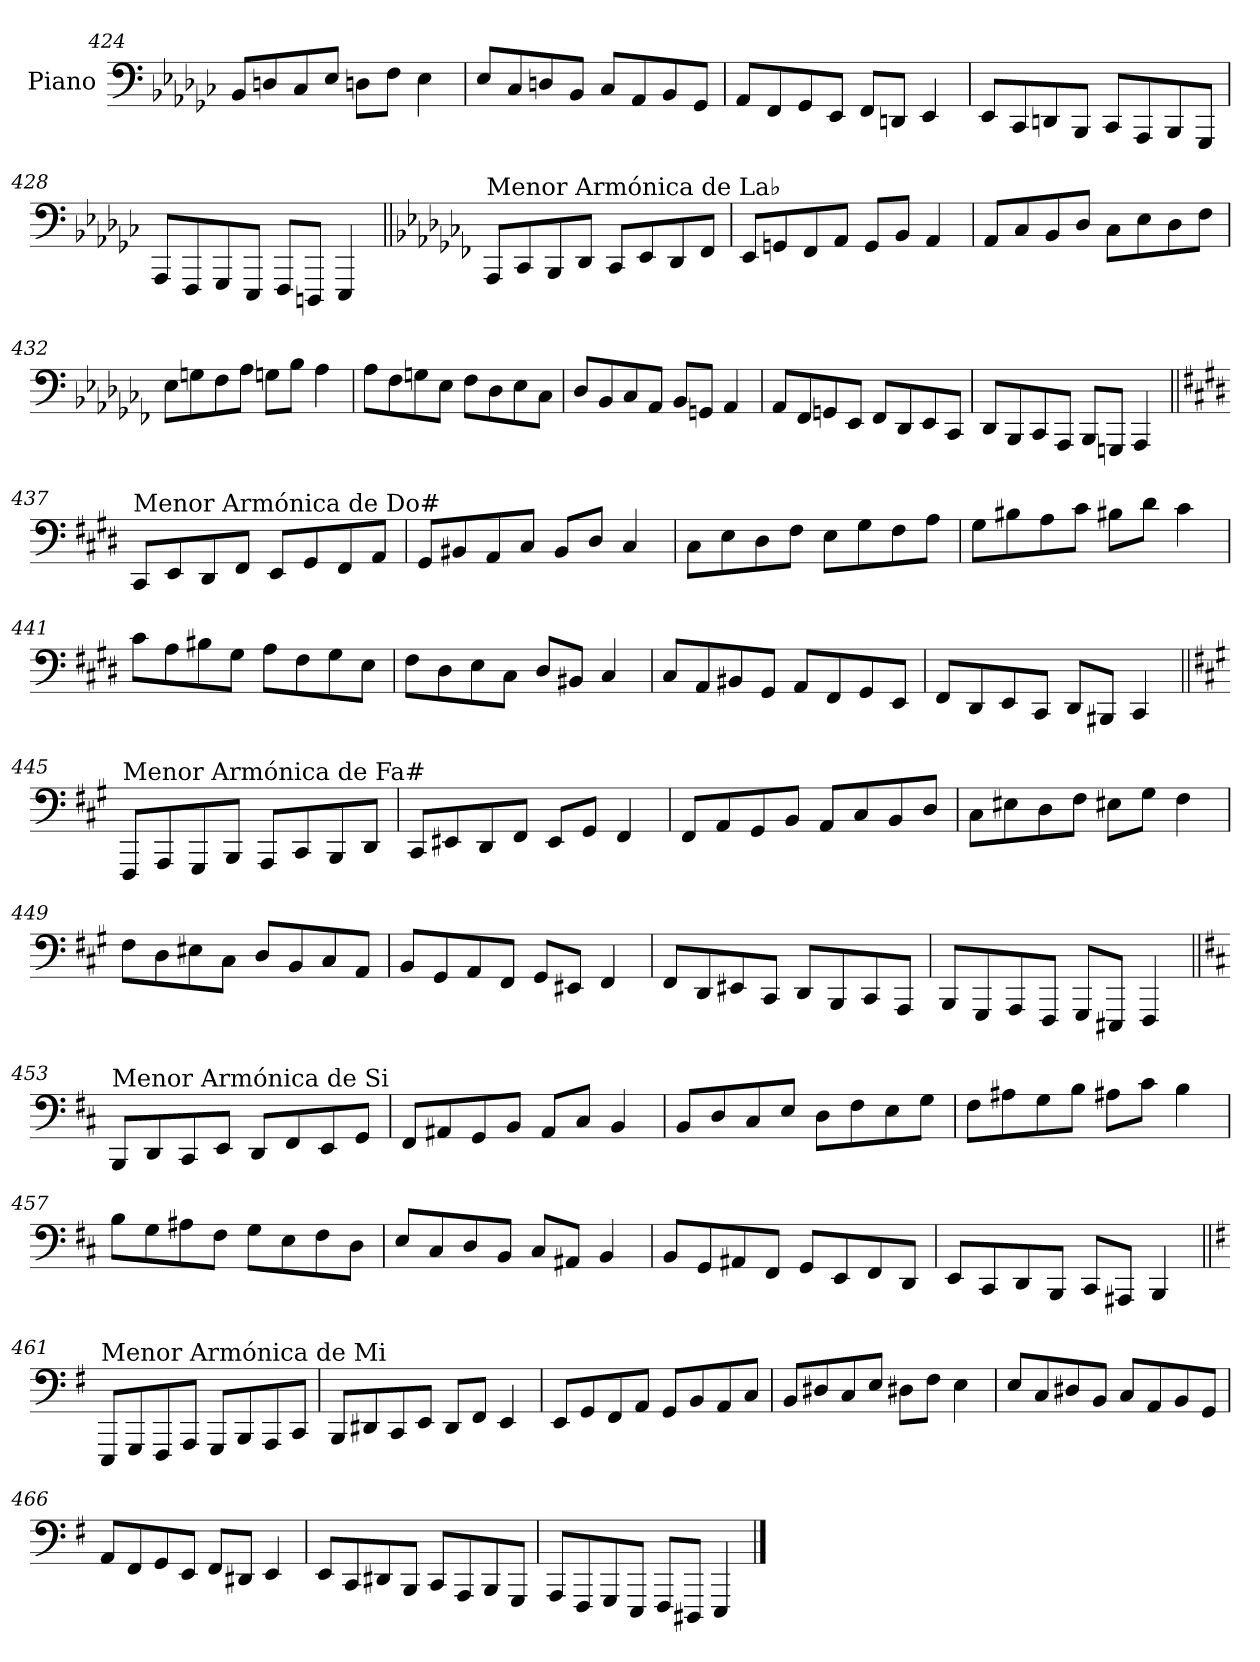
**kern
*part1
*staff1
*I"Piano
*I'Pno.
*clefF4
*k[b-e-a-d-g-c-]
=424
8BB-/L
8Dn/
8C-/
8E-/J
8Dn\L
8F\J
4E-\
!!LO:LB:g=z
=425
8E-/L
8C-/
8Dn/
8BB-/J
8C-/L
8AA-/
8BB-/
8GG-/J
=426
8AA-/L
8FF/
8GG-/
8EE-/J
8FF/L
8DDn/J
4EE-/
=427
8EE-/L
8CC-/
8DDn/
8BBB-/J
8CC-/L
8AAA-/
8BBB-/
8GGG-/J
=428
8AAA-/L
8FFF/
8GGG-/
8EEE-/J
8FFF/L
8DDDn/J
4EEE-/
!!LO:LB:g=z
=429||
*k[b-e-a-d-g-c-f-]
!LO:TX:a:t=Menor Armónica de La♭
8AAA-/L
8CC-/
8BBB-/
8DD-/J
8CC-/L
8EE-/
8DD-/
8FF-/J
=430
8EE-/L
8GGn/
8FF-/
8AA-/J
8GG/L
8BB-/J
4AA-/
=431
8AA-/L
8C-/
8BB-/
8D-/J
8C-\L
8E-\
8D-\
8F-\J
=432
8E-\L
8Gn\
8F-\
8A-\J
8Gn\L
8B-\J
4A-\
!!LO:LB:g=z
=433
8A-\L
8F-\
8Gn\
8E-\J
8F-\L
8D-\
8E-\
8C-\J
=434
8D-/L
8BB-/
8C-/
8AA-/J
8BB-/L
8GGn/J
4AA-/
=435
8AA-/L
8FF-/
8GGn/
8EE-/J
8FF-/L
8DD-/
8EE-/
8CC-/J
=436
8DD-/L
8BBB-/
8CC-/
8AAA-/J
8BBB-/L
8GGGn/J
4AAA-/
!!LO:PB:g=z
=437||
*k[f#c#g#d#]
!LO:TX:a:t=Menor Armónica de Do#
8CC#/L
8EE/
8DD#/
8FF#/J
8EE/L
8GG#/
8FF#/
8AA/J
=438
8GG#/L
8BB#X/
8AA/
8C#/J
8BB#/L
8D#/J
4C#/
=439
8C#\L
8E\
8D#\
8F#\J
8E\L
8G#\
8F#\
8A\J
=440
8G#\L
8B#X\
8A\
8c#\J
8B#X\L
8d#\J
4c#\
!!LO:LB:g=z
=441
8c#\L
8A\
8B#X\
8G#\J
8A\L
8F#\
8G#\
8E\J
=442
8F#\L
8D#\
8E\
8C#\J
8D#/L
8BB#X/J
4C#/
=443
8C#/L
8AA/
8BB#X/
8GG#/J
8AA/L
8FF#/
8GG#/
8EE/J
=444
8FF#/L
8DD#/
8EE/
8CC#/J
8DD#/L
8BBB#X/J
4CC#/
!!LO:LB:g=z
=445||
*k[f#c#g#]
!LO:TX:a:t=Menor Armónica de Fa#
8FFF#/L
8AAA/
8GGG#/
8BBB/J
8AAA/L
8CC#/
8BBB/
8DD/J
=446
8CC#/L
8EE#X/
8DD/
8FF#/J
8EE#/L
8GG#/J
4FF#/
=447
8FF#/L
8AA/
8GG#/
8BB/J
8AA/L
8C#/
8BB/
8D/J
=448
8C#\L
8E#X\
8D\
8F#\J
8E#X\L
8G#\J
4F#\
!!LO:LB:g=z
=449
8F#\L
8D\
8E#X\
8C#\J
8D/L
8BB/
8C#/
8AA/J
=450
8BB/L
8GG#/
8AA/
8FF#/J
8GG#/L
8EE#X/J
4FF#/
=451
8FF#/L
8DD/
8EE#X/
8CC#/J
8DD/L
8BBB/
8CC#/
8AAA/J
=452
8BBB/L
8GGG#/
8AAA/
8FFF#/J
8GGG#/L
8EEE#X/J
4FFF#/
!!LO:LB:g=z
=453||
*k[f#c#]
!LO:TX:a:t=Menor Armónica de Si
8BBB/L
8DD/
8CC#/
8EE/J
8DD/L
8FF#/
8EE/
8GG/J
=454
8FF#/L
8AA#X/
8GG/
8BB/J
8AA#/L
8C#/J
4BB/
=455
8BB/L
8D/
8C#/
8E/J
8D\L
8F#\
8E\
8G\J
=456
8F#\L
8A#X\
8G\
8B\J
8A#X\L
8c#\J
4B\
!!LO:LB:g=z
=457
8B\L
8G\
8A#X\
8F#\J
8G\L
8E\
8F#\
8D\J
=458
8E/L
8C#/
8D/
8BB/J
8C#/L
8AA#X/J
4BB/
=459
8BB/L
8GG/
8AA#X/
8FF#/J
8GG/L
8EE/
8FF#/
8DD/J
=460
8EE/L
8CC#/
8DD/
8BBB/J
8CC#/L
8AAA#X/J
4BBB/
!!LO:LB:g=z
=461||
*k[f#]
!LO:TX:a:t=Menor Armónica de Mi
8EEE/L
8GGG/
8FFF#/
8AAA/J
8GGG/L
8BBB/
8AAA/
8CC/J
=462
8BBB/L
8DD#X/
8CC/
8EE/J
8DD#/L
8FF#/J
4EE/
=463
8EE/L
8GG/
8FF#/
8AA/J
8GG/L
8BB/
8AA/
8C/J
=464
8BB/L
8D#X/
8C/
8E/J
8D#X\L
8F#\J
4E\
!!LO:LB:g=z
=465
8E/L
8C/
8D#X/
8BB/J
8C/L
8AA/
8BB/
8GG/J
=466
8AA/L
8FF#/
8GG/
8EE/J
8FF#/L
8DD#X/J
4EE/
=467
8EE/L
8CC/
8DD#X/
8BBB/J
8CC/L
8AAA/
8BBB/
8GGG/J
=468
8AAA/L
8FFF#/
8GGG/
8EEE/J
8FFF#/L
8DDD#X/J
4EEE/
==
*-
